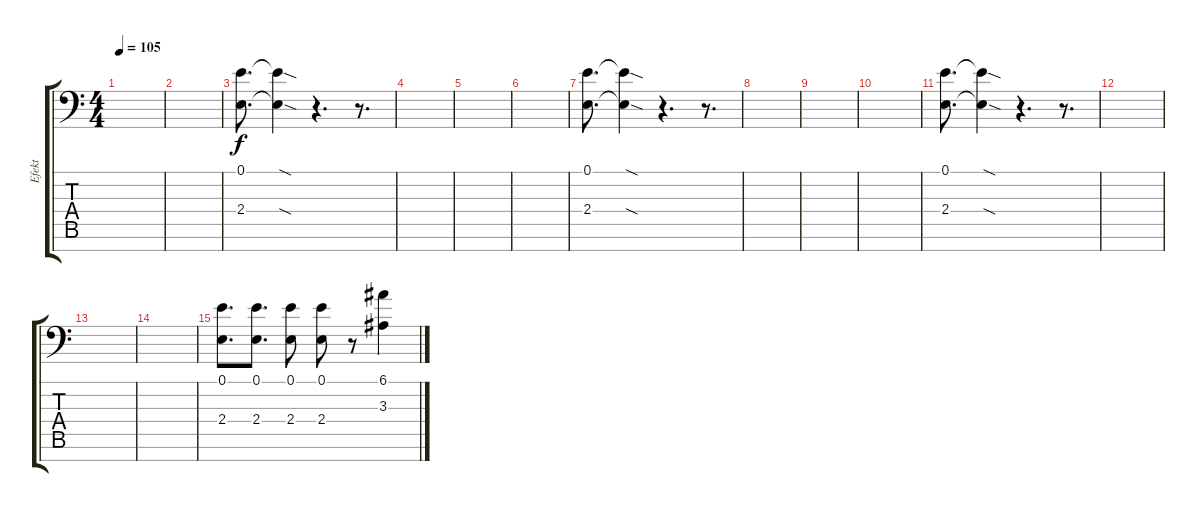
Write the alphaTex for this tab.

\track ("Efekt" "Efekt") {instrument lead1square}
\staff {score tabs}
\tuning (E4 B3 G3 D3 A2 E2 A1) {hide}
\ts (4 4)
\tempo 105
\clef f4
\ks c
|
|
(0.1 2.4).8{d} (0.1{sod t} 2.4{sod t}).4 r.4{d} r.8{d} |
|
|
|
(0.1 2.4).8{d} (0.1{sod t} 2.4{sod t}).4 r.4{d} r.8{d} |
|
|
|
(0.1 2.4).8{d} (0.1{sod t} 2.4{sod t}).4 r.4{d} r.8{d} |
|
|
|
(0.1 2.4).8{d} (0.1 2.4).8{d} (0.1 2.4).8 (0.1 2.4).8 r.8 (6.1 3.3).4
